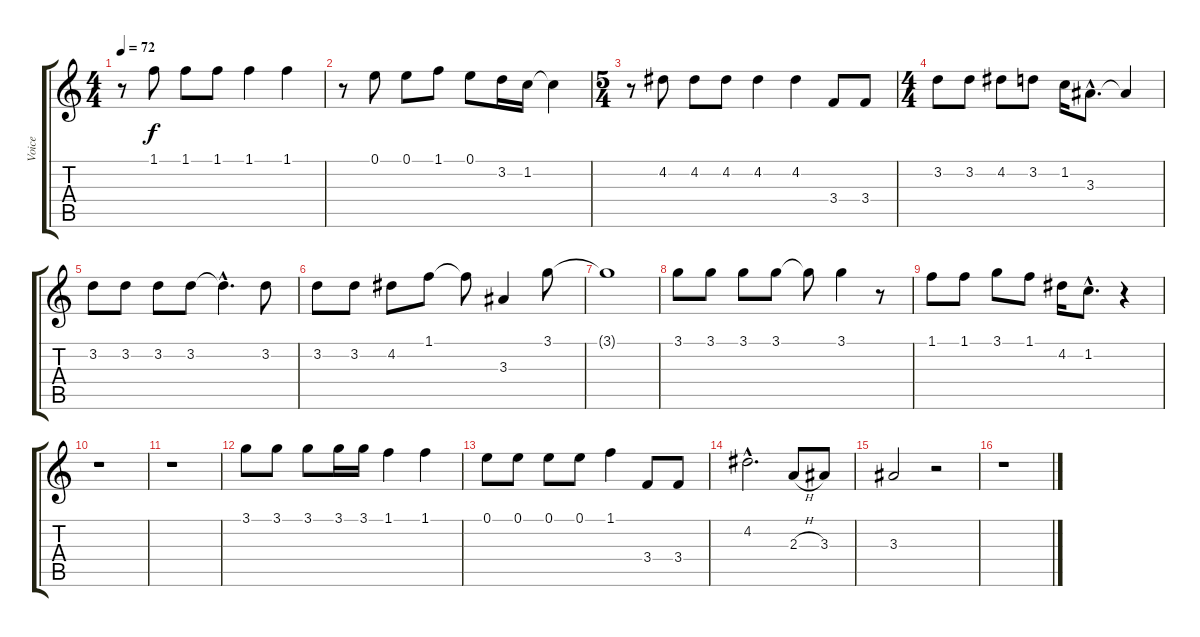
\track ("Voice" "Voice") {instrument flute}
\staff {score tabs}
\tuning (E5 B4 G4 D4 A3 E3) {hide}
\ts (4 4)
\tempo 72
\clef g2
\ks c
r.8{dy f instrument flute} 1.1.8 1.1.8 1.1.8 1.1.4 1.1.4 |
r.8 0.1.8 0.1.8 1.1.8 0.1.8 3.2.16 1.2.16 1.2{t}.4 |
\ts (5 4)
r.8 4.2.8 4.2.8 4.2.8 4.2.4 4.2.4 3.4.8 3.4.8 |
\ts (4 4)
3.2.8 3.2.8 4.2.8 3.2.8 1.2.16 3.3{hac}.8{d} 3.3{t}.4 |
3.2.8 3.2.8 3.2.8 3.2.8 3.2{hac t}.4{d} 3.2.8 |
3.2.8 3.2.8 4.2.8 1.1.8 1.1{t}.8 3.3.4 3.1.8 |
3.1{t}.1 |
3.1.8 3.1.8 3.1.8 3.1.8 3.1{t}.8 3.1.4 r.8 |
1.1.8 1.1.8 3.1.8 1.1.8 4.2.16 1.2{hac}.8{d} r.4 |
r.1 |
r.1 |
3.1.8 3.1.8 3.1.8 3.1.16 3.1.16 1.1.4 1.1.4 |
0.1.8 0.1.8 0.1.8 0.1.8 1.1.4 3.4.8 3.4.8 |
4.2{hac}.2{d} 2.3{h}.8 3.3.8 |
3.3.2 r.2 |
r.1
